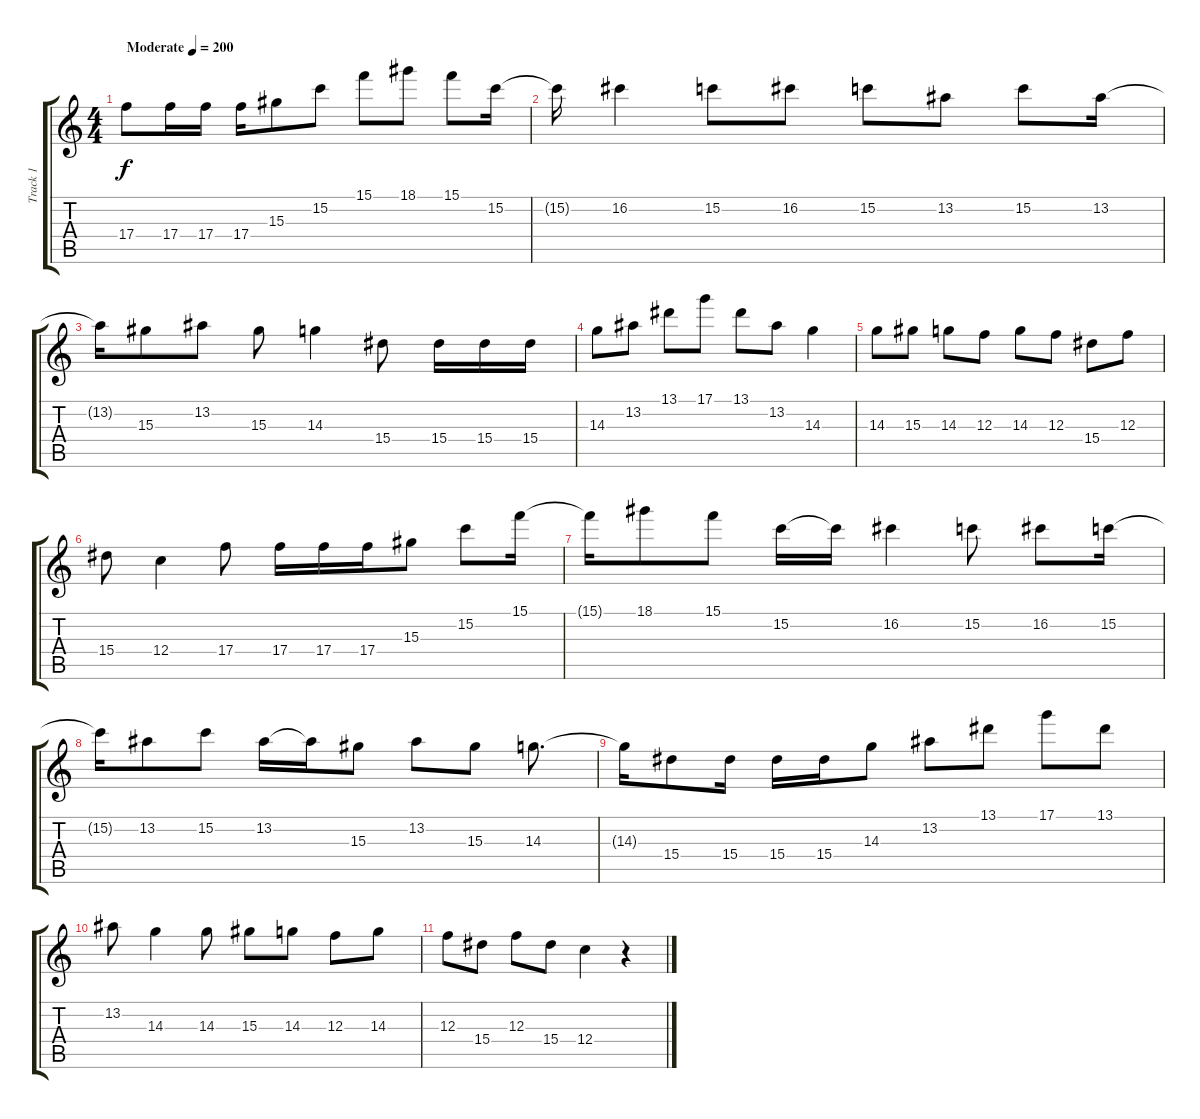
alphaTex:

\track ("Track 1" "Track 1") {instrument distortionguitar}
\staff {score tabs}
\tuning (D4 A3 F3 C3 G2 C2) {hide}
\ts (4 4)
\tempo (200 "Moderate")
\clef g2
\ks c
17.4.8{dy f instrument distortionguitar} 17.4.16 17.4.16 17.4.16 15.3.8 15.2.8 15.1.8 18.1.8 15.1.8 15.2.16 |
15.2{t}.16 16.2.4 15.2.8 16.2.8 15.2.8 13.2.8 15.2.8 13.2.16 |
13.2{t}.16 15.3.8 13.2.8 15.3.8 14.3.4 15.4.8 15.4.16 15.4.16 15.4.16 |
14.3.8 13.2.8 13.1.8 17.1.8 13.1.8 13.2.8 14.3.4 |
14.3.8 15.3.8 14.3.8 12.3.8 14.3.8 12.3.8 15.4.8 12.3.8 |
15.4.8 12.4.4 17.4.8 17.4.16 17.4.16 17.4.16 15.3.8 15.2.8 15.1.16 |
15.1{t}.16 18.1.8 15.1.8 15.2.16 15.2{t}.16 16.2.4 15.2.8 16.2.8 15.2.16 |
15.2{t}.16 13.2.8 15.2.8 13.2.16 13.2{t}.16 15.3.8 13.2.8 15.3.8 14.3.8{d} |
14.3{t}.16 15.4.8 15.4.16 15.4.16 15.4.16 14.3.8 13.2.8 13.1.8 17.1.8 13.1.8 |
13.2.8 14.3.4 14.3.8 15.3.8 14.3.8 12.3.8 14.3.8 |
12.3.8 15.4.8 12.3.8 15.4.8 12.4.4 r.4
